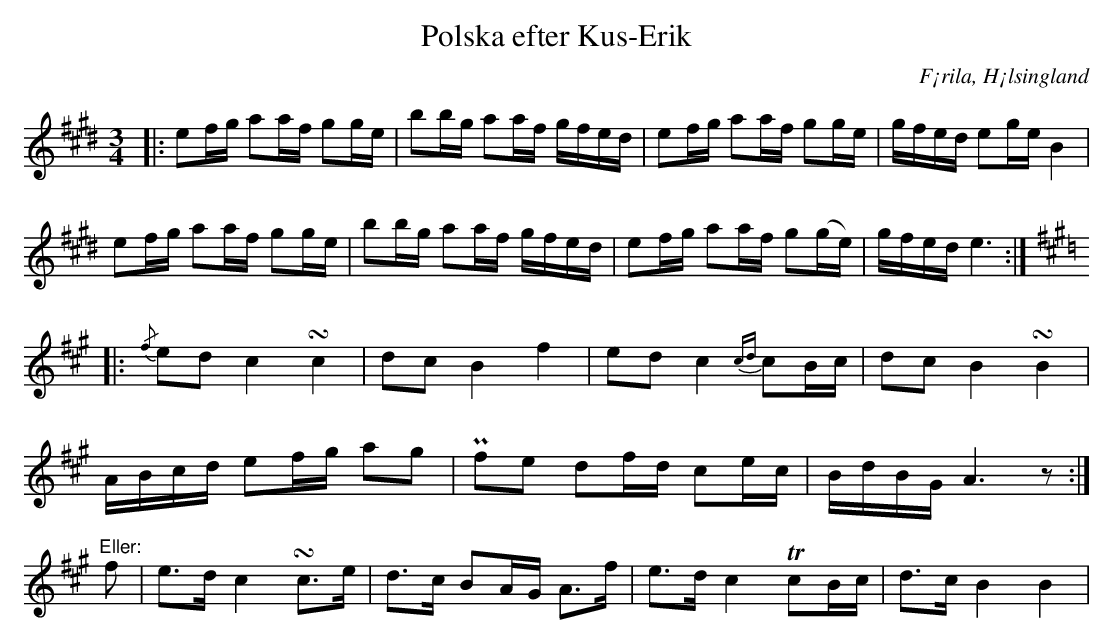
X:1
T: Polska efter Kus-Erik
O: F¡rila, H¡lsingland
M: 3/4
L: 1/16
K: E
|: e2fg a2af g2ge | b2bg a2af gfed | e2fg a2af g2ge | gfed e2ge B4 |
   e2fg a2af g2ge | b2bg a2af gfed | e2fg a2af g2(ge) | gfed e6 :|
K: A
             |: {/f}e2d2 c4   !turn!c4    | d2c2  B4   f4    | e2d2  c4 {cd}c2Bc  | d2c2  B4 !turn!B4 |
                ABcd     e2fg a2g2        | Pf2e2 d2fd c2ec  | BdBG  A6 z2    :|
"^Eller:" f2 |  e2>d2    c4   !turn!c2>e2 | d2>c2 B2AG A2>f2 | e2>d2 c4 Tc2Bc  | d2>c2 B4 B4       |
